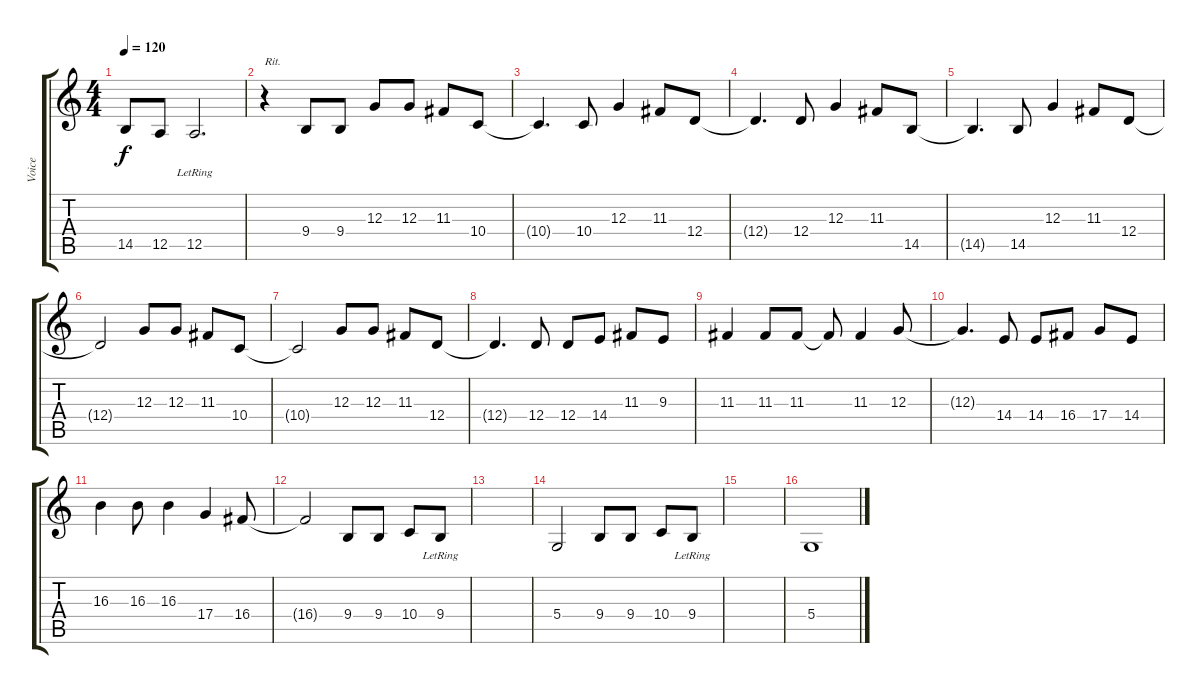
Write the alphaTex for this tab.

\track ("Voice" "Voice") {instrument violin}
\staff {score tabs}
\tuning (E4 B3 G3 D3 A2 E2) {hide}
\ts (4 4)
\tempo 120
\clef g2
\ks c
14.5{t}.8{dy f} 12.5.8 12.5{lr}.2{d} |
r.4{txt "Rit."} 9.4.8 9.4.8 12.3.8 12.3.8 11.3.8 10.4.8 |
10.4{t}.4{d} 10.4.8 12.3.4 11.3.8 12.4.8 |
12.4{t}.4{d} 12.4.8 12.3.4 11.3.8 14.5.8 |
14.5{t}.4{d} 14.5.8 12.3.4 11.3.8 12.4.8 |
12.4{t}.2 12.3.8 12.3.8 11.3.8 10.4.8 |
10.4{t}.2 12.3.8 12.3.8 11.3.8 12.4.8 |
12.4{t}.4{d} 12.4.8 12.4.8 14.4.8 11.3.8 9.3.8 |
11.3.4 11.3.8 11.3.8 11.3{t}.8 11.3.4 12.3.8 |
12.3{t}.4{d} 14.4.8 14.4.8 16.4.8 17.4.8 14.4.8 |
16.3.4 16.3.8 16.3.4 17.4.4 16.4.8 |
16.4{t}.2 9.4.8 9.4.8 10.4.8 9.4{lr}.8 |
|
5.4.2 9.4.8 9.4.8 10.4.8 9.4{lr}.8 |
|
5.4.1
